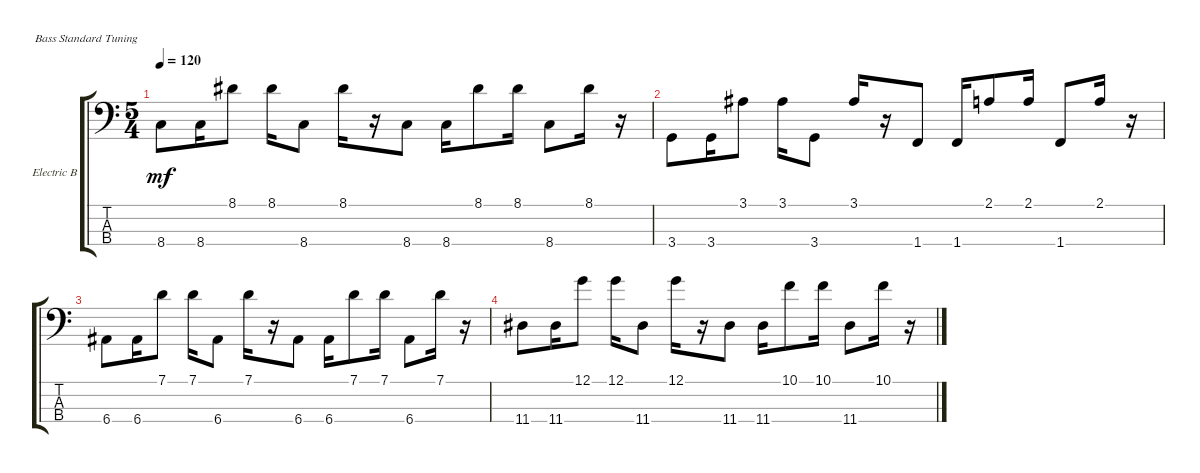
\defaultSystemsLayout 4
\bracketExtendMode groupsimilarinstruments
\firstSystemTrackNameOrientation horizontal
\otherSystemsTrackNameOrientation horizontal
\track ("Electric Bass" "Electric B") {instrument electricbassfinger}
\staff {score tabs}
\tuning (G2 D2 A1 E1)
\ts (5 4)
\tempo 120
\clef f4
\scale
0.333333
\ks c
8.4.8{dy mf} 8.4.16 8.1.8 8.1.16 8.4.8 8.1.16 r.16 8.4.8 8.4.16 8.1.8 8.1.16 8.4.8 8.1.16 r.16 |
\scale
0.333333 3.4.8 3.4.16 3.1.8 3.1.16 3.4.8 3.1.16 r.16 1.4.8 1.4.16 2.1.8 2.1.16 1.4.8 2.1.16 r.16 |
\scale
0.333333 6.4.8 6.4.16 7.1.8 7.1.16 6.4.8 7.1.16 r.16 6.4.8 6.4.16 7.1.8 7.1.16 6.4.8 7.1.16 r.16 |
\scale
0.333333 11.4.8 11.4.16 12.1.8 12.1.16 11.4.8 12.1.16 r.16 11.4.8 11.4.16 10.1.8 10.1.16 11.4.8 10.1.16 r.16
